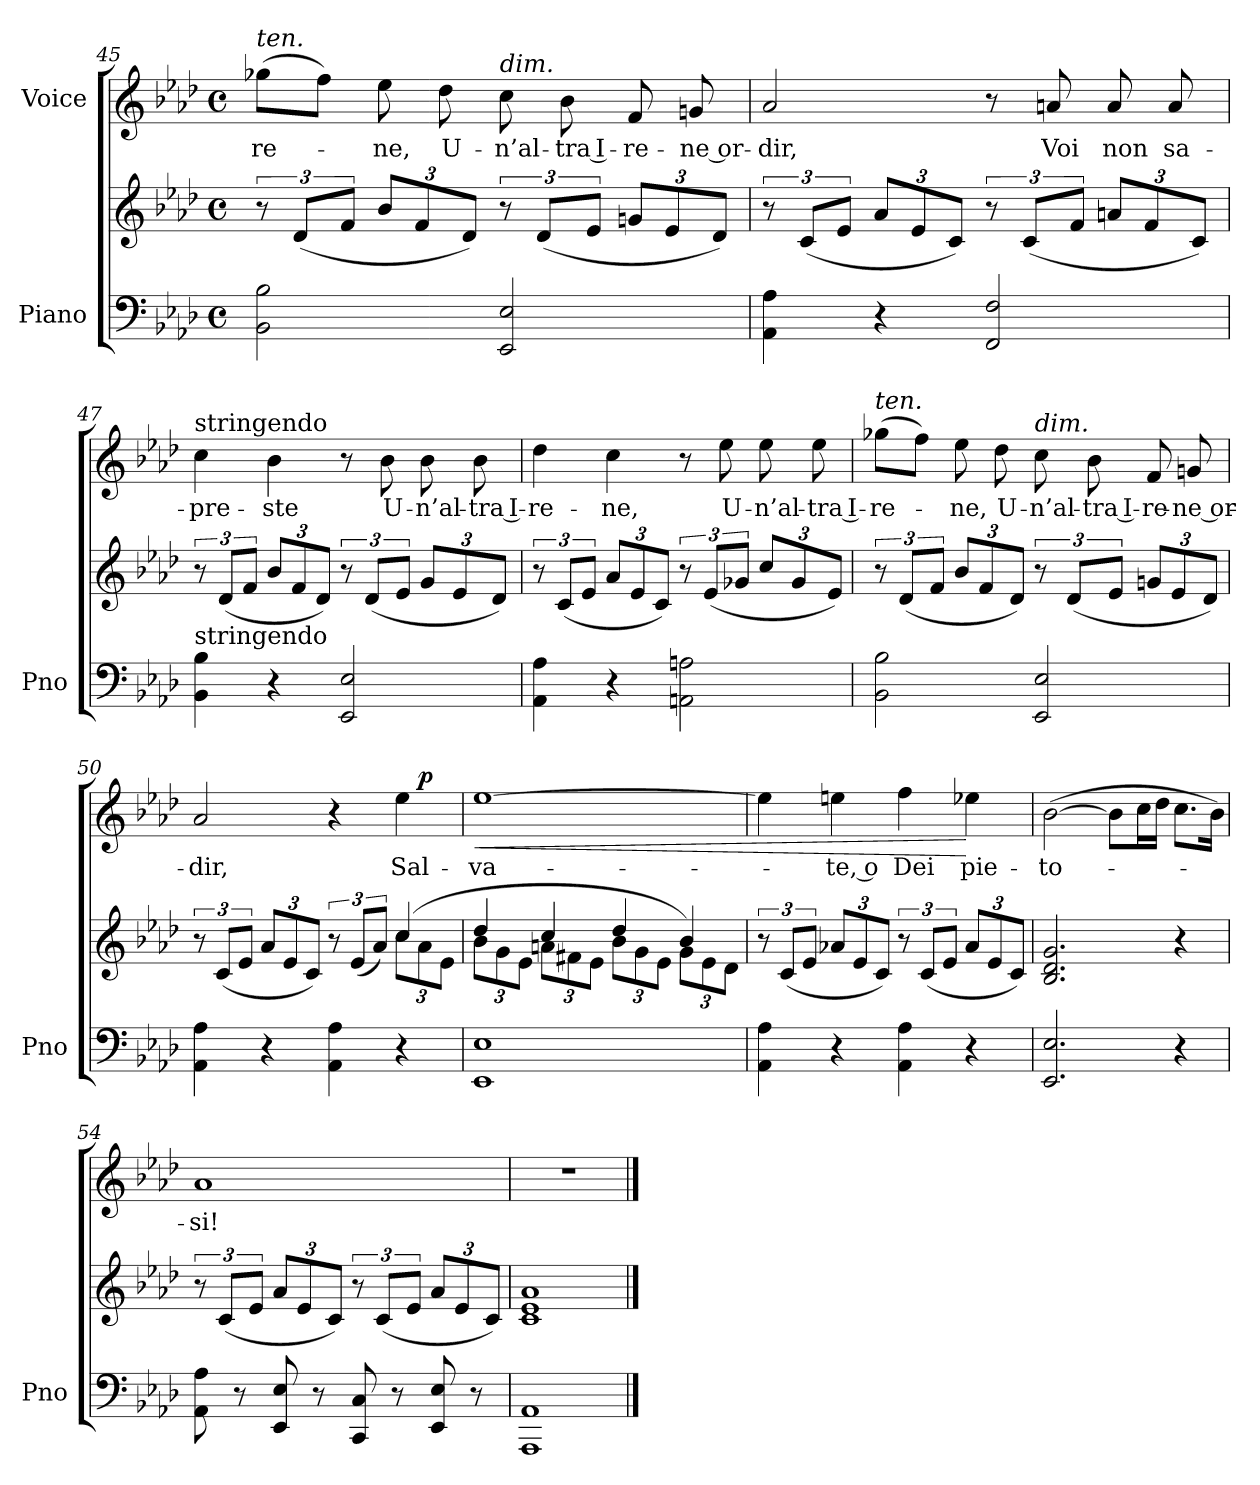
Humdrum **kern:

**kern	**kern	**kern	**text	**dynam
*part2	*part2	*part1	*part1	*part1
*staff3	*staff2	*staff1	*staff1	*staff1
*I"Piano	*	*I"Voice	*	*
*I'Pno	*	*	*	*
*clefF4	*clefG2	*clefG2	*	*
*k[b-e-a-d-]	*k[b-e-a-d-]	*k[b-e-a-d-]	*	*
*M4/4	*M4/4	*M4/4	*	*
*met(c)	*met(c)	*met(c)	*	*
=45	=45	=45	=45	=45
!	!	!LO:TX:a:i:t=ten.	!	!
!	!	!	!LO:LY:b	!
2BB-\ 2B-\	12r	(8gg-X\L	-re-	.
.	(12d-/L	.	.	.
.	.	8ff\J)	.	.
.	12f/J	.	.	.
*	*Xbrackettup	*	*	*
!	!	!	!LO:LY:b	!
.	12b-/L	8ee-\	-ne,	.
.	12f/	.	.	.
!	!	!	!LO:LY:b	!
.	.	8dd-\	U-	.
.	12d-/J)	.	.	.
*	*brackettup	*	*	*
!	!	!LO:TX:a:i:t=dim.	!	!
!	!	!	!LO:LY:b	!
2EE-/ 2E-/	12r	8cc\	-n’al-	.
.	(12d-/L	.	.	.
!	!	!	!LO:LY:b	!
.	.	8b-\	-tra I-	.
.	12e-/J	.	.	.
*	*Xbrackettup	*	*	*
!	!	!	!LO:LY:b	!
.	12gn/L	8f/	-re-	.
.	12e-/	.	.	.
!	!	!	!LO:LY:b	!
.	.	8gn/	-ne or-	.
.	12d-/J)	.	.	.
!!LO:PB:g=z
=46	=46	=46	=46	=46
*	*brackettup	*	*	*
!	!	!	!LO:LY:b	!
4AA-\ 4A-\	12r	2a-/	-dir,	.
.	(12c/L	.	.	.
.	12e-/J	.	.	.
*	*Xbrackettup	*	*	*
4r	12a-/L	.	.	.
.	12e-/	.	.	.
.	12c/J)	.	.	.
*	*brackettup	*	*	*
2FF/ 2F/	12r	8r	.	.
.	(12c/L	.	.	.
!	!	!	!LO:LY:b	!
.	.	8an/	Voi	.
.	12f/J	.	.	.
*	*Xbrackettup	*	*	*
!	!	!	!LO:LY:b	!
.	12an/L	8a/	non	.
.	12f/	.	.	.
!	!	!	!LO:LY:b	!
.	.	8a/	sa-	.
.	12c/J)	.	.	.
=47	=47	=47	=47	=47
*	*brackettup	*	*	*
!	!	!LO:TX:a:t=stringendo	!	!
!	!LO:TX:b:t=stringendo	!	!	!
!	!	!	!LO:LY:b	!
4BB-\ 4B-\	12r	4cc\	-pre-	.
.	(12d-/L	.	.	.
.	12f/J	.	.	.
*	*Xbrackettup	*	*	*
!	!	!	!LO:LY:b	!
4r	12b-/L	4b-\	-ste	.
.	12f/	.	.	.
.	12d-/J)	.	.	.
*	*brackettup	*	*	*
2EE-/ 2E-/	12r	8r	.	.
.	(12d-/L	.	.	.
!	!	!	!LO:LY:b	!
.	.	8b-\	U-	.
.	12e-/J	.	.	.
*	*Xbrackettup	*	*	*
!	!	!	!LO:LY:b	!
.	12g/L	8b-\	-n’al-	.
.	12e-/	.	.	.
!	!	!	!LO:LY:b	!
.	.	8b-\	-tra I-	.
.	12d-/J)	.	.	.
=48	=48	=48	=48	=48
*	*brackettup	*	*	*
!	!	!	!LO:LY:b	!
4AA-\ 4A-\	12r	4dd-\	-re-	.
.	(12c/L	.	.	.
.	12e-/J	.	.	.
*	*Xbrackettup	*	*	*
!	!	!	!LO:LY:b	!
4r	12a-/L	4cc\	-ne,	.
.	12e-/	.	.	.
.	12c/J)	.	.	.
*	*brackettup	*	*	*
2AAn\ 2An\	12r	8r	.	.
.	(12e-/L	.	.	.
!	!	!	!LO:LY:b	!
.	.	8ee-\	U-	.
.	12g-X/J	.	.	.
*	*Xbrackettup	*	*	*
!	!	!	!LO:LY:b	!
.	12cc/L	8ee-\	-n’al-	.
.	12g-/	.	.	.
!	!	!	!LO:LY:b	!
.	.	8ee-\	-tra I-	.
.	12e-/J)	.	.	.
!!LO:LB:g=z
=49	=49	=49	=49	=49
*	*brackettup	*	*	*
!	!	!LO:TX:a:i:t=ten.	!	!
!	!	!	!LO:LY:b	!
2BB-\ 2B-\	12r	(8gg-X\L	-re-	.
.	(12d-/L	.	.	.
.	.	8ff\J)	.	.
.	12f/J	.	.	.
*	*Xbrackettup	*	*	*
!	!	!	!LO:LY:b	!
.	12b-/L	8ee-\	-ne,	.
.	12f/	.	.	.
!	!	!	!LO:LY:b	!
.	.	8dd-\	U-	.
.	12d-/J)	.	.	.
*	*brackettup	*	*	*
!	!	!LO:TX:a:i:t=dim.	!	!
!	!	!	!LO:LY:b	!
2EE-/ 2E-/	12r	8cc\	-n’al-	.
.	(12d-/L	.	.	.
!	!	!	!LO:LY:b	!
.	.	8b-\	-tra I-	.
.	12e-/J	.	.	.
*	*Xbrackettup	*	*	*
!	!	!	!LO:LY:b	!
.	12gn/L	8f/	-re-	.
.	12e-/	.	.	.
!	!	!	!LO:LY:b	!
.	.	8gn/	-ne or-	.
.	12d-/J)	.	.	.
=50	=50	=50	=50	=50
*	*brackettup	*	*	*
*	*^	*	*	*
!	!	!	!	!LO:LY:b	!
*	*	*	*^	*	*
4AA-\ 4A-\	12r	2.ryy	2a-/	3%2ryy	-dir,	.
.	(12c/L	.	.	.	.	.
.	12e-/J	.	.	.	.	.
*	*Xbrackettup	*	*	*	*	*
4r	12a-/L	.	.	.	.	.
.	12e-/	.	.	.	.	.
.	12c/J)	.	.	.	.	.
*	*brackettup	*	*	*	*	*
4AA-\ 4A-\	12r	.	4r	.	.	.
.	(<12e-/L	.	.	.	.	.
.	12a-/J)	.	.	6ryy	.	.
*	*	*Xbrackettup	*	*	*	*
!	!	!	!	!	!LO:LY:b	!
4r	(4cc/	12cc\L	4ee-\	.	Sal-	.
!	!	!	!	!	!	!LO:DY:a
.	.	12a-\	.	6ryy	.	p
.	.	12e-\J	.	.	.	.
=51	=51	=51	=51	=51	=51	=51
!	!	!	!	!	!LO:LY:b	!LO:HP:b
*	*	*	*v	*v	*	*
1EE- 1E-	4dd-/	12b-\L	[1ee-	-va-	<
.	.	12g\	.	.	.
.	.	12e-\J	.	.	.
.	4cc/	12an\L	.	.	.
.	.	12f#X\	.	.	.
.	.	12e-\J	.	.	.
.	4dd-/	12b-\L	.	.	.
.	.	12g\	.	.	.
.	.	12e-\J	.	.	.
.	4b-/)	12g\L	.	.	.
.	.	12e-\	.	.	.
.	.	12d-\J	.	.	.
*	*v	*v	*	*	*
!!LO:LB:g=z
=52	=52	=52	=52	=52
*	*brackettup	*	*	*
4AA-\ 4A-\	12r	4ee-\]	.	.
.	(12c/L	.	.	.
.	12e-/J	.	.	.
*	*Xbrackettup	*	*	*
!	!	!	!LO:LY:b	!
4r	12a-X/L	4een\	-te, o	.
.	12e-/	.	.	.
.	12c/J)	.	.	.
*	*brackettup	*	*	*
!	!	!	!LO:LY:b	!
4AA-\ 4A-\	12r	4ff\	Dei	.
.	(12c/L	.	.	.
.	12e-/J	.	.	.
*	*Xbrackettup	*	*	*
!	!	!	!LO:LY:b	!
4r	12a-/L	4ee-X\	pie-	[
.	12e-/	.	.	.
.	12c/J)	.	.	.
=53	=53	=53	=53	=53
!	!	!	!LO:LY:b	!
2.EE-/ 2.E-/	2.B-/ 2.d-/ 2.g/	([>2b-\	-to-	.
.	.	8b-\L]	.	.
.	.	16cc\L	.	.
.	.	16dd-\JJ	.	.
4r	4r	8.cc\L	.	.
.	.	16b-\Jk)	.	.
=54	=54	=54	=54	=54
*	*brackettup	*	*	*
!	!	!	!LO:LY:b	!
8AA-\ 8A-\	12r	1a-	-si!	.
.	(12c/L	.	.	.
8r	.	.	.	.
.	12e-/J	.	.	.
*	*Xbrackettup	*	*	*
8EE-/ 8E-/	12a-/L	.	.	.
.	12e-/	.	.	.
8r	.	.	.	.
.	12c/J)	.	.	.
*	*brackettup	*	*	*
8CC/ 8C/	12r	.	.	.
.	(12c/L	.	.	.
8r	.	.	.	.
.	12e-/J	.	.	.
*	*Xbrackettup	*	*	*
8EE-/ 8E-/	12a-/L	.	.	.
.	12e-/	.	.	.
8r	.	.	.	.
.	12c/J)	.	.	.
=55	=55	=55	=55	=55
1AAA- 1AA-	1c 1e- 1a-	1r	.	.
==	==	==	==	==
*-	*-	*-	*-	*-
